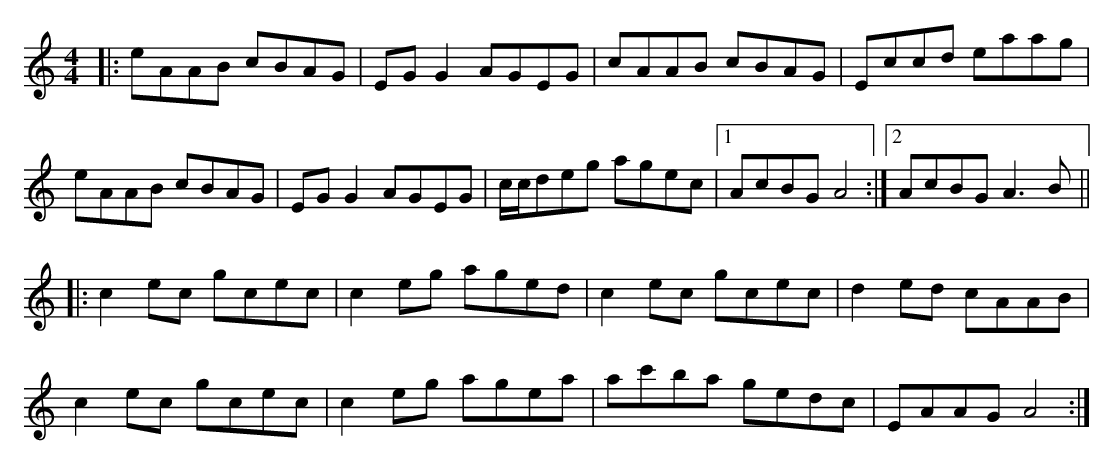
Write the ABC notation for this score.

X:1
M:4/4
K:Amin
|:eAAB cBAG|EGG2 AGEG|cAAB cBAG|Eccd eaag|
eAAB cBAG|EGG2 AGEG|c/c/deg agec|1 AcBG A4:|2 AcBG A3B||
|:c2ec gcec|c2eg aged|c2ec gcec|d2ed cAAB|
c2ec gcec|c2eg agea|ac'ba gedc|EAAG A4:|
